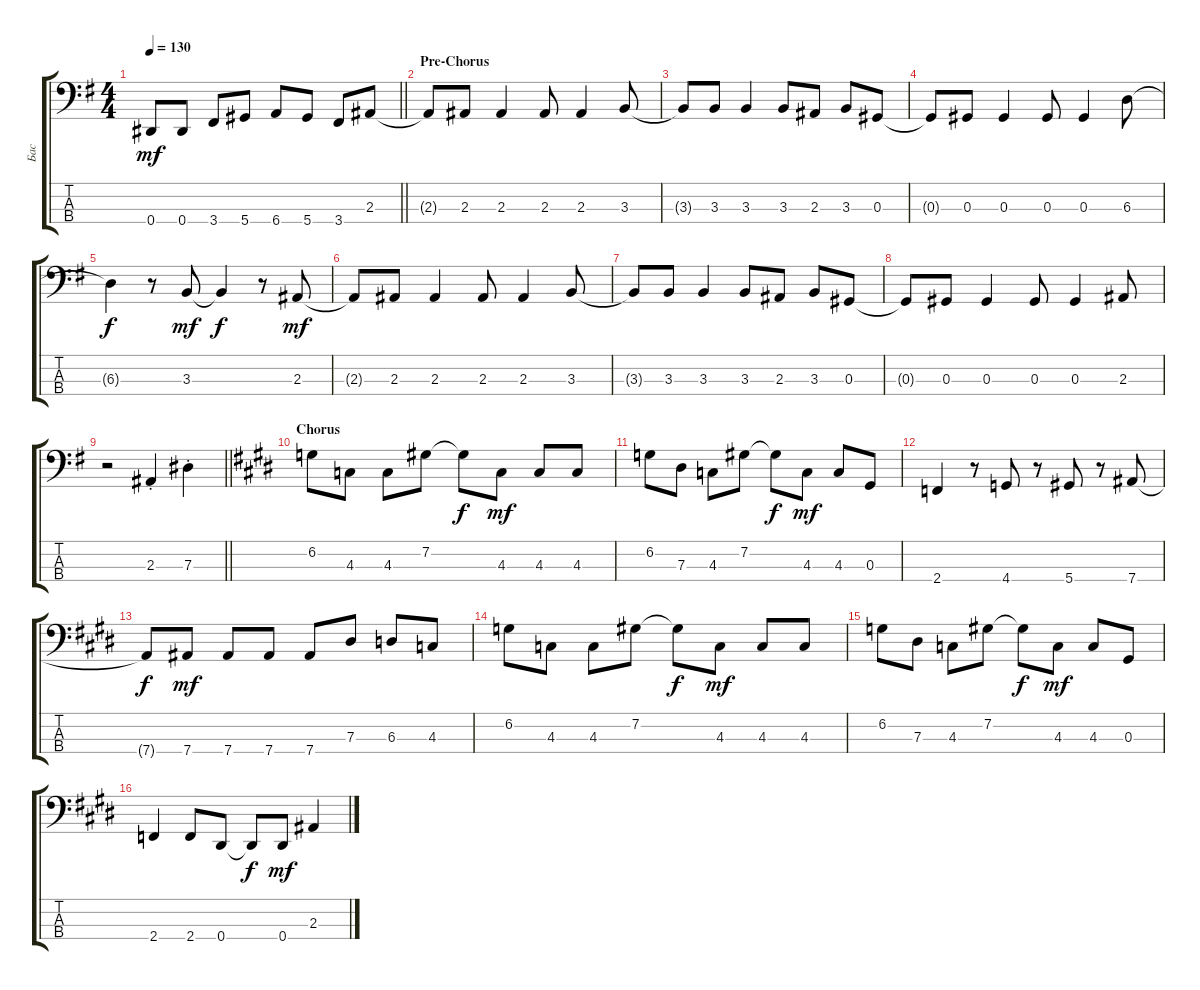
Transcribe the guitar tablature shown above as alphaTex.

\track ("Бас" "Бас") {instrument electricbassfinger}
\staff {score tabs}
\tuning (Gb2 Db2 Ab1 Eb1) {hide}
\ts (4 4)
\tempo 130
\clef f4
\barLineRight lightlight
\ks eminor
0.4.8{dy mf} 0.4.8 3.4.8 5.4.8 6.4.8 5.4.8 3.4.8 2.3.8 |
\section ("" "Pre-Chorus")
2.3{t}.8 2.3.8 2.3.4 2.3.8 2.3.4 3.3.8 |
3.3{t}.8 3.3.8 3.3.4 3.3.8 2.3.8 3.3.8 0.3.8 |
0.3{t}.8 0.3.8 0.3.4 0.3.8 0.3.4 6.3.8 |
6.3{t}.4{dy f} r.8 3.3.8{dy mf} 3.3{t}.4{dy f} r.8 2.3.8{dy mf} |
2.3{t}.8 2.3.8 2.3.4 2.3.8 2.3.4 3.3.8 |
3.3{t}.8 3.3.8 3.3.4 3.3.8 2.3.8 3.3.8 0.3.8 |
0.3{t}.8 0.3.8 0.3.4 0.3.8 0.3.4 2.3.8 |
\barLineRight lightlight
r.2 2.3{st}.4 7.3{st}.4 |
\section ("" "Chorus")
\ks c#minor
6.2.8 4.3.8 4.3.8 7.2.8 7.2{t}.8{dy f} 4.3.8{dy mf} 4.3.8 4.3.8 |
6.2.8 7.3.8 4.3.8 7.2.8 7.2{t}.8{dy f} 4.3.8{dy mf} 4.3.8 0.3.8 |
2.4.4 r.8 4.4.8 r.8 5.4.8 r.8 7.4.8 |
7.4{t}.8{dy f} 7.4.8{dy mf} 7.4.8 7.4.8 7.4.8 7.3.8 6.3.8 4.3.8 |
6.2.8 4.3.8 4.3.8 7.2.8 7.2{t}.8{dy f} 4.3.8{dy mf} 4.3.8 4.3.8 |
6.2.8 7.3.8 4.3.8 7.2.8 7.2{t}.8{dy f} 4.3.8{dy mf} 4.3.8 0.3.8 |
2.4.4 2.4.8 0.4.8 0.4{t}.8{dy f} 0.4.8{dy mf} 2.3.4
